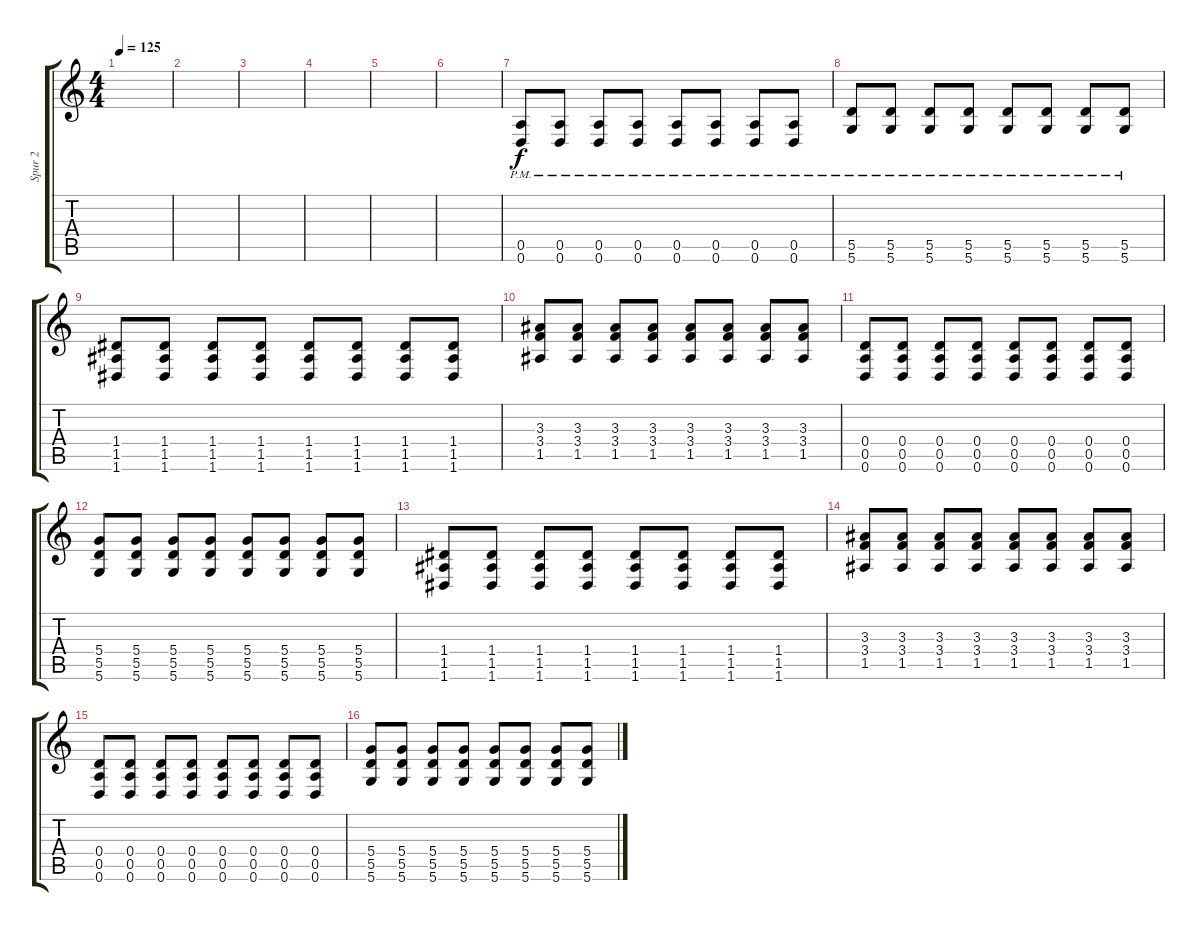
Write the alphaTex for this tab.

\track ("Spur 2" "Spur 2") {instrument distortionguitar}
\staff {score tabs}
\tuning (E4 B3 G3 D3 A2 D2) {hide}
\ts (4 4)
\tempo 125
\clef g2
\ks c
|
|
|
|
|
|
(0.5{pm} 0.6{pm}).8{volume 13} (0.5{pm} 0.6{pm}).8 (0.5{pm} 0.6{pm}).8 (0.5{pm} 0.6{pm}).8 (0.5{pm} 0.6{pm}).8 (0.5{pm} 0.6{pm}).8 (0.5{pm} 0.6{pm}).8 (0.5{pm} 0.6{pm}).8 |
(5.5{pm} 5.6{pm}).8 (5.5{pm} 5.6{pm}).8 (5.5{pm} 5.6{pm}).8 (5.5{pm} 5.6{pm}).8 (5.5{pm} 5.6{pm}).8 (5.5{pm} 5.6{pm}).8 (5.5{pm} 5.6{pm}).8 (5.5{pm} 5.6{pm}).8 |
(1.4 1.5 1.6).8 (1.4 1.5 1.6).8 (1.4 1.5 1.6).8 (1.4 1.5 1.6).8 (1.4 1.5 1.6).8 (1.4 1.5 1.6).8 (1.4 1.5 1.6).8 (1.4 1.5 1.6).8 |
(3.3 3.4 1.5).8 (3.3 3.4 1.5).8 (3.3 3.4 1.5).8 (3.3 3.4 1.5).8 (3.3 3.4 1.5).8 (3.3 3.4 1.5).8 (3.3 3.4 1.5).8 (3.3 3.4 1.5).8 |
(0.4 0.5 0.6).8 (0.4 0.5 0.6).8 (0.4 0.5 0.6).8 (0.4 0.5 0.6).8 (0.4 0.5 0.6).8 (0.4 0.5 0.6).8 (0.4 0.5 0.6).8 (0.4 0.5 0.6).8 |
(5.4 5.5 5.6).8 (5.4 5.5 5.6).8 (5.4 5.5 5.6).8 (5.4 5.5 5.6).8 (5.4 5.5 5.6).8 (5.4 5.5 5.6).8 (5.4 5.5 5.6).8 (5.4 5.5 5.6).8 |
(1.4 1.5 1.6).8 (1.4 1.5 1.6).8 (1.4 1.5 1.6).8 (1.4 1.5 1.6).8 (1.4 1.5 1.6).8 (1.4 1.5 1.6).8 (1.4 1.5 1.6).8 (1.4 1.5 1.6).8 |
(3.3 3.4 1.5).8 (3.3 3.4 1.5).8 (3.3 3.4 1.5).8 (3.3 3.4 1.5).8 (3.3 3.4 1.5).8 (3.3 3.4 1.5).8 (3.3 3.4 1.5).8 (3.3 3.4 1.5).8 |
(0.4 0.5 0.6).8 (0.4 0.5 0.6).8 (0.4 0.5 0.6).8 (0.4 0.5 0.6).8 (0.4 0.5 0.6).8 (0.4 0.5 0.6).8 (0.4 0.5 0.6).8 (0.4 0.5 0.6).8 |
(5.4 5.5 5.6).8 (5.4 5.5 5.6).8 (5.4 5.5 5.6).8 (5.4 5.5 5.6).8 (5.4 5.5 5.6).8 (5.4 5.5 5.6).8 (5.4 5.5 5.6).8 (5.4 5.5 5.6).8
